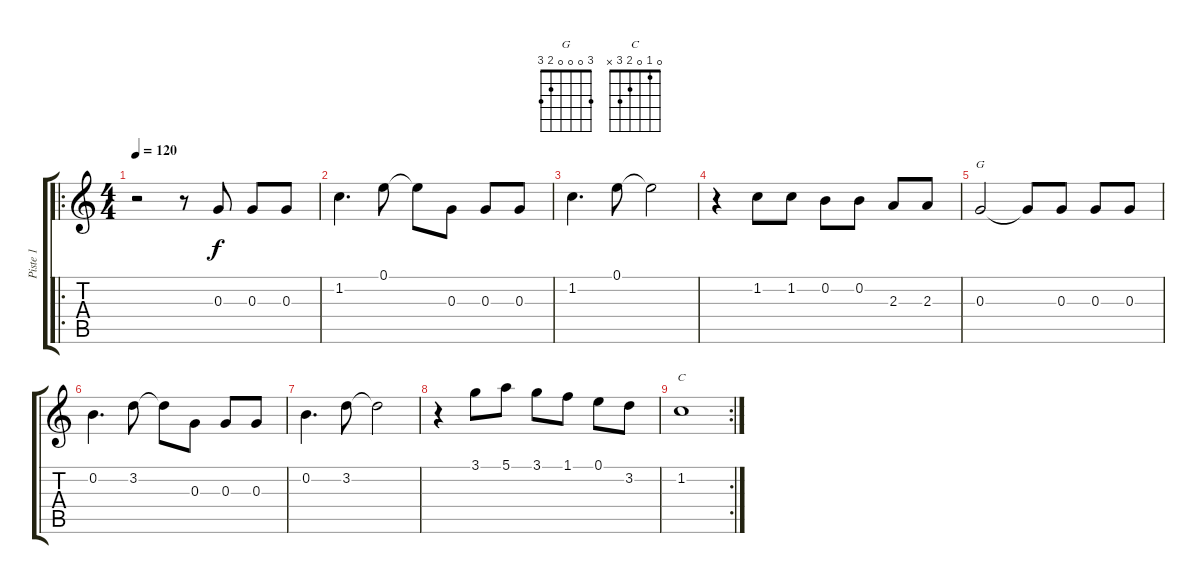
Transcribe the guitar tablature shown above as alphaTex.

\track ("Piste 1" "Piste 1") {instrument acousticguitarsteel}
\staff {score tabs}
\tuning (E4 B3 G3 D3 A2 E2) {hide}
\chord ("G" 3 0 0 0 2 3)
\chord ("C" 0 1 0 2 3 x)
\ro
\ts (4 4)
\tempo 120
\clef g2
\ks c
r.2{dy f} r.8 0.3.8 0.3.8 0.3.8 |
1.2.4{d} 0.1.8 0.1{t}.8 0.3.8 0.3.8 0.3.8 |
1.2.4{d} 0.1.8 0.1{t}.2 |
r.4 1.2.8 1.2.8 0.2.8 0.2.8 2.3.8 2.3.8 |
0.3.2{ch "G"} 0.3{t}.8 0.3.8 0.3.8 0.3.8 |
0.2.4{d} 3.2.8 3.2{t}.8 0.3.8 0.3.8 0.3.8 |
0.2.4{d} 3.2.8 3.2{t}.2 |
r.4 3.1.8 5.1.8 3.1.8 1.1.8 0.1.8 3.2.8 |
\rc 2
1.2.1{ch "C"}
